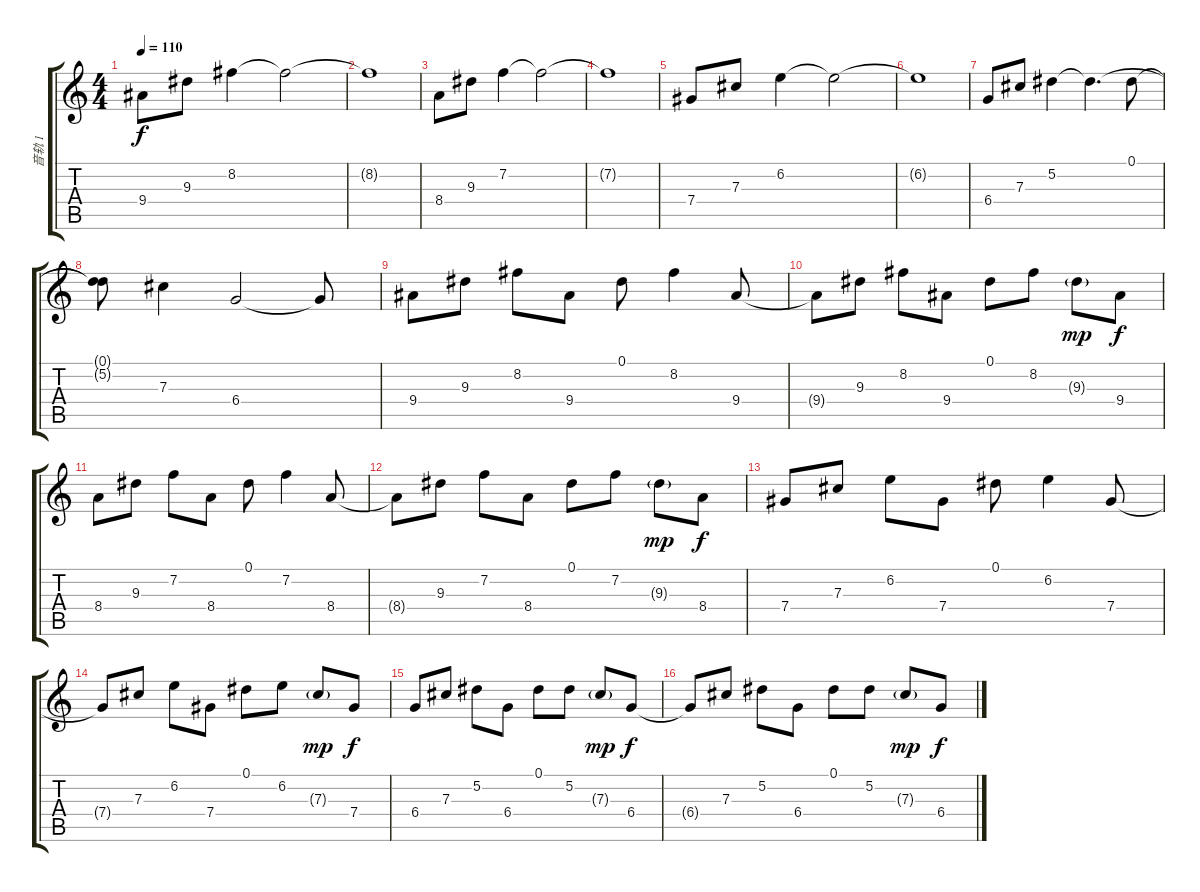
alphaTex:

\track ("音轨 1" "音轨 1") {instrument acousticguitarsteel}
\staff {score tabs}
\tuning (Eb4 Bb3 Gb3 Db3 Ab2 Eb2) {hide}
\ts (4 4)
\tempo 110
\clef g2
\ks c
9.4.8{dy f instrument acousticguitarsteel} 9.3.8 8.2.4 8.2{t}.2 |
8.2{t}.1 |
8.4.8 9.3.8 7.2.4 7.2{t}.2 |
7.2{t}.1 |
7.4.8 7.3.8 6.2.4 6.2{t}.2 |
6.2{t}.1 |
6.4.8 7.3.8 5.2.4 5.2{t}.4{d} 0.1.8 |
(0.1{t} 5.2{t}).8 7.3.4 6.4.2 6.4{t}.8 |
9.4.8 9.3.8 8.2.8 9.4.8 0.1.8 8.2.4 9.4.8 |
9.4{t}.8 9.3.8 8.2.8 9.4.8 0.1.8 8.2.8 9.3{g}.8{dy mp} 9.4.8{dy f} |
8.4.8 9.3.8 7.2.8 8.4.8 0.1.8 7.2.4 8.4.8 |
8.4{t}.8 9.3.8 7.2.8 8.4.8 0.1.8 7.2.8 9.3{g}.8{dy mp} 8.4.8{dy f} |
7.4.8 7.3.8 6.2.8 7.4.8 0.1.8 6.2.4 7.4.8 |
7.4{t}.8 7.3.8 6.2.8 7.4.8 0.1.8 6.2.8 7.3{g}.8{dy mp} 7.4.8{dy f} |
6.4.8 7.3.8 5.2.8 6.4.8 0.1.8 5.2.8 7.3{g}.8{dy mp} 6.4.8{dy f} |
6.4{t}.8 7.3.8 5.2.8 6.4.8 0.1.8 5.2.8 7.3{g}.8{dy mp} 6.4.8{dy f}
